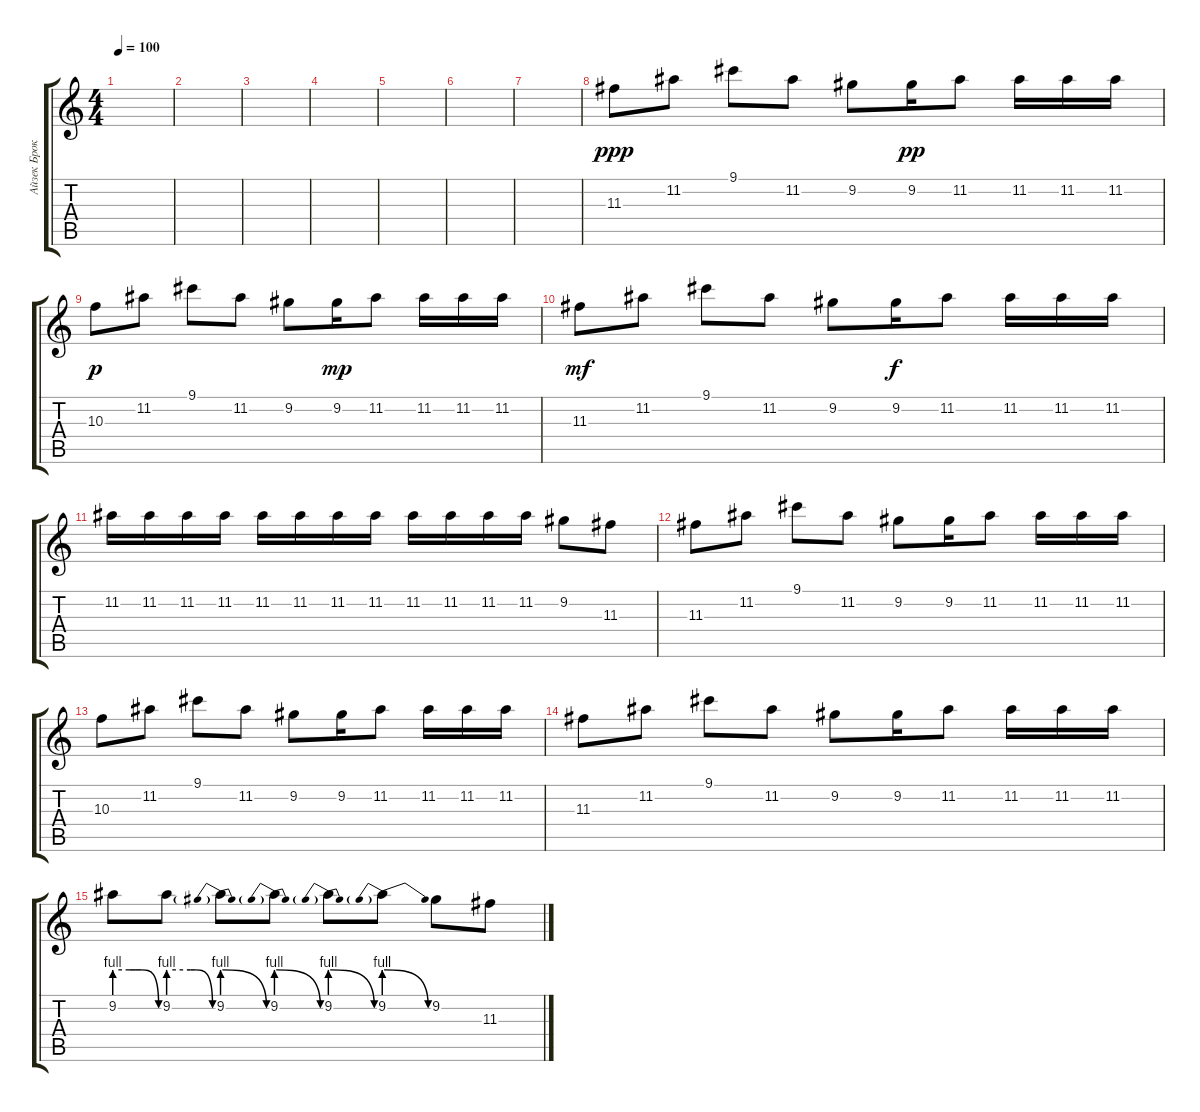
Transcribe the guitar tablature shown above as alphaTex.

\track ("Айзек Брок" "Айзек Брок") {instrument electricguitarmuted}
\staff {score tabs}
\tuning (E4 B3 G3 D3 A2 E2) {hide}
\ts (4 4)
\tempo 100
\clef g2
\ks c
|
|
|
|
|
|
|
11.3.8{dy ppp} 11.2.8 9.1.8 11.2.8 9.2.8 9.2.16{dy pp} 11.2.8 11.2.16 11.2.16 11.2.16 |
10.3.8{dy p} 11.2.8 9.1.8 11.2.8 9.2.8 9.2.16{dy mp} 11.2.8 11.2.16 11.2.16 11.2.16 |
11.3.8{dy mf} 11.2.8 9.1.8 11.2.8 9.2.8 9.2.16{dy f} 11.2.8 11.2.16 11.2.16 11.2.16 |
11.2.16 11.2.16 11.2.16 11.2.16 11.2.16 11.2.16 11.2.16 11.2.16 11.2.16 11.2.16 11.2.16 11.2.16 9.2.8 11.3.8 |
11.3.8 11.2.8 9.1.8 11.2.8 9.2.8 9.2.16 11.2.8 11.2.16 11.2.16 11.2.16 |
10.3.8 11.2.8 9.1.8 11.2.8 9.2.8 9.2.16 11.2.8 11.2.16 11.2.16 11.2.16 |
11.3.8 11.2.8 9.1.8 11.2.8 9.2.8 9.2.16 11.2.8 11.2.16 11.2.16 11.2.16 |
9.2{be (custom 0 4 20 4 28 4 37 4 60 0)}.8 9.2{be (custom 0 4 20 4 30 4 37 4 60 0)}.8 9.2{be (prebendrelease 0 4 60 0)}.8 9.2{be (prebendrelease 0 4 60 0)}.8 9.2{be (prebendrelease 0 4 60 0)}.8 9.2{be (prebendrelease 0 4 60 0)}.8 9.2.8 11.3.8{volume 0}
